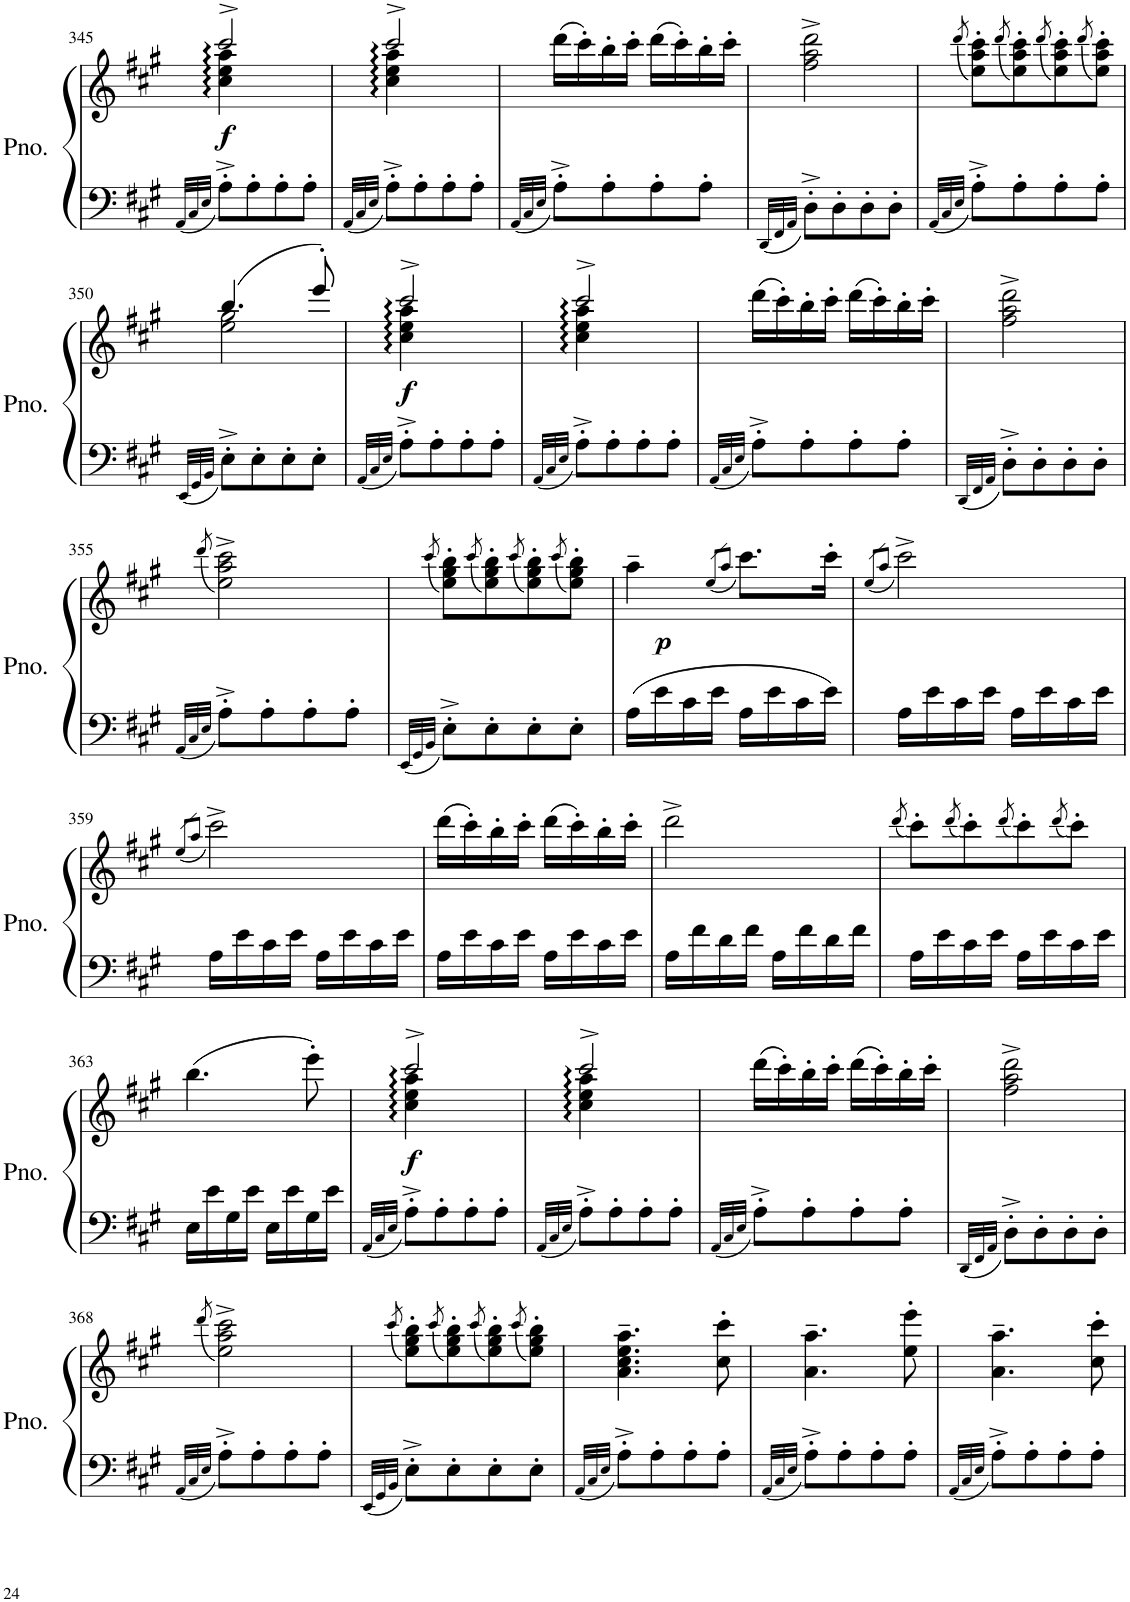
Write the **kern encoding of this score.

**kern	**kern	**dynam
*part1	*part1	*part1
*staff2	*staff1	*staff1/2
*I"Piano	*	*
*I'Pno.	*	*
!!LO:PB:g=z
*clefF4	*clefG2	*
*k[f#c#g#]	*k[f#c#g#]	*
*M2/4	*M2/4	*
=345	=345	=345
32qAA/LLL	.	.
32qC#/	.	.
32qE/JJJ	.	.
*	*^	*
!	!	!	!LO:DY:b
8A'^\L	2ccc#^/	4cc#\^ 4ee\^ 4aa\^	f
8A'\	.	.	.
8A'\	.	4ryy	.
8A'\J	.	.	.
=346	=346	=346	=346
32qAA/LLL	.	.	.
32qC#/	.	.	.
32qE/JJJ	.	.	.
8A'^\L	2ccc#^/	4cc#\^ 4ee\^ 4aa\^	.
8A'\	.	.	.
8A'\	.	4ryy	.
8A'\J	.	.	.
*	*v	*v	*
=347	=347	=347
32qAA/LLL	.	.
32qC#/	.	.
32qE/JJJ	.	.
8A'^\L	(16ddd\LL	.
.	16ccc#'\)	.
8A'\	16bb'\	.
.	16ccc#'\JJ	.
8A'\	(16ddd\LL	.
.	16ccc#'\)	.
8A'\J	16bb'\	.
.	16ccc#'\JJ	.
=348	=348	=348
32qDD/LLL	.	.
32qFF#/	.	.
32qAA/JJJ	.	.
8D'^\L	2ff#\^ 2aa\^ 2ddd\^	.
8D'\	.	.
8D'\	.	.
8D'\J	.	.
=349	=349	=349
32qAA/LLL	.	.
32qC#/	.	.
32qE/JJJ	(8qddd/	.
8A'^\L	8ee\' 8aa\' 8ccc#\'L)	.
.	(8qddd/	.
8A'\	8ee\' 8aa\' 8ccc#\')	.
.	(8qddd/	.
8A'\	8ee\' 8aa\' 8ccc#\')	.
.	(8qddd/	.
8A'\J	8ee\' 8aa\' 8ccc#\'J)	.
!!LO:LB:g=z
=350	=350	=350
32qEE/LLL	.	.
32qGG#/	.	.
32qBB/JJJ	.	.
*	*^	*
8E'^\L	(4.bb/	2ee\ 2gg#\	.
8E'\	.	.	.
8E'\	.	.	.
8E'\J	8eee'/)	.	.
=351	=351	=351	=351
32qAA/LLL	.	.	.
32qC#/	.	.	.
32qE/JJJ	.	.	.
!	!	!	!LO:DY:b
8A'^\L	2ccc#^/	4cc#\^ 4ee\^ 4aa\^	f
8A'\	.	.	.
8A'\	.	4ryy	.
8A'\J	.	.	.
=352	=352	=352	=352
32qAA/LLL	.	.	.
32qC#/	.	.	.
32qE/JJJ	.	.	.
8A'^\L	2ccc#^/	4cc#\^< 4ee\^< 4aa\^<	.
8A'\	.	.	.
8A'\	.	4ryy	.
8A'\J	.	.	.
*	*v	*v	*
=353	=353	=353
32qAA/LLL	.	.
32qC#/	.	.
32qE/JJJ	.	.
8A'^\L	(16ddd\LL	.
.	16ccc#'\)	.
8A'\	16bb'\	.
.	16ccc#'\JJ	.
8A'\	(16ddd\LL	.
.	16ccc#'\)	.
8A'\J	16bb'\	.
.	16ccc#'\JJ	.
=354	=354	=354
32qDD/LLL	.	.
32qFF#/	.	.
32qAA/JJJ	.	.
8D'^\L	2ff#\^ 2aa\^ 2ddd\^	.
8D'\	.	.
8D'\	.	.
8D'\J	.	.
!!LO:LB:g=z
=355	=355	=355
32qAA/LLL	.	.
32qC#/	.	.
32qE/JJJ	(8qddd/	.
8A'^\L	2ee\^ 2aa\^ 2ccc#\^)	.
8A'\	.	.
8A'\	.	.
8A'\J	.	.
=356	=356	=356
32qEE/LLL	.	.
32qGG#/	.	.
32qBB/JJJ	(8qccc#/	.
8E'^\L	8ee\' 8gg#\' 8bb\'L)	.
.	(8qccc#/	.
8E'\	8ee\' 8gg#\' 8bb\')	.
.	(8qccc#/	.
8E'\	8ee\' 8gg#\' 8bb\')	.
.	(8qccc#/	.
8E'\J	8ee\' 8gg#\' 8bb\'J)	.
=357	=357	=357
*	*^	*
16A\LL	4aa~\	16ryy	.
!	!	!	!LO:DY:b
16e\	.	4..ryy	p
16c#\	.	.	.
16e\JJ	.	.	.
.	(8qee/L	.	.
.	8qaa/J	.	.
16A\LL	8.ccc#\L)	.	.
16e\	.	.	.
16c#\	.	.	.
16e\JJ	16ccc#'\Jk	.	.
*	*v	*v	*
=358	=358	=358
.	(8qee/L	.
.	8qaa/J	.
16A\LL	2ccc#^\)	.
16e\	.	.
16c#\	.	.
16e\JJ	.	.
16A\LL	.	.
16e\	.	.
16c#\	.	.
16e\JJ	.	.
!!LO:LB:g=z
=359	=359	=359
.	(8qee/L	.
.	8qaa/J	.
16A\LL	2ccc#^\)	.
16e\	.	.
16c#\	.	.
16e\JJ	.	.
16A\LL	.	.
16e\	.	.
16c#\	.	.
16e\JJ	.	.
=360	=360	=360
16A\LL	(16ddd\LL	.
16e\	16ccc#'\)	.
16c#\	16bb'\	.
16e\JJ	16ccc#'\JJ	.
16A\LL	(16ddd\LL	.
16e\	16ccc#'\)	.
16c#\	16bb'\	.
16e\JJ	16ccc#'\JJ	.
=361	=361	=361
16A\LL	2ddd^\	.
16f#\	.	.
16d\	.	.
16f#\JJ	.	.
16A\LL	.	.
16f#\	.	.
16d\	.	.
16f#\JJ	.	.
=362	=362	=362
.	(8qddd/	.
16A\LL	8ccc#'\L)	.
16e\	.	.
.	(8qddd/	.
16c#\	8ccc#'\)	.
16e\JJ	.	.
.	(8qddd/	.
16A\LL	8ccc#'\)	.
16e\	.	.
.	(8qddd/	.
16c#\	8ccc#'\J)	.
16e\JJ	.	.
!!LO:LB:g=z
=363	=363	=363
16E\LL	(4.bb\	.
16e\	.	.
16G#\	.	.
16e\JJ	.	.
16E\LL	.	.
16e\	.	.
16G#\	8eee'\)	.
16e\JJ	.	.
=364	=364	=364
32qAA/LLL	.	.
32qC#/	.	.
32qE/JJJ	.	.
*	*^	*
!	!	!	!LO:DY:b
8A'^\L	2ccc#^/	4cc#\^ 4ee\^ 4aa\^	f
8A'\	.	.	.
8A'\	.	4ryy	.
8A'\J	.	.	.
=365	=365	=365	=365
32qAA/LLL	.	.	.
32qC#/	.	.	.
32qE/JJJ	.	.	.
8A'^\L	2ccc#^/	4cc#\^ 4ee\^ 4aa\^	.
8A'\	.	.	.
8A'\	.	4ryy	.
8A'\J	.	.	.
*	*v	*v	*
=366	=366	=366
32qAA/LLL	.	.
32qC#/	.	.
32qE/JJJ	.	.
8A'^\L	(16ddd\LL	.
.	16ccc#'\)	.
8A'\	16bb'\	.
.	16ccc#'\JJ	.
8A'\	(16ddd\LL	.
.	16ccc#'\)	.
8A'\J	16bb'\	.
.	16ccc#'\JJ	.
=367	=367	=367
32qDD/LLL	.	.
32qFF#/	.	.
32qAA/JJJ	.	.
8D'^\L	2ff#\^ 2aa\^ 2ddd\^	.
8D'\	.	.
8D'\	.	.
8D'\J	.	.
!!LO:LB:g=z
=368	=368	=368
32qAA/LLL	.	.
32qC#/	.	.
32qE/JJJ	(8qddd/	.
8A'^\L	2ee\^ 2aa\^ 2ccc#\^)	.
8A'\	.	.
8A'\	.	.
8A'\J	.	.
=369	=369	=369
32qEE/LLL	.	.
32qGG#/	.	.
32qBB/JJJ	(8qccc#/	.
8E'^\L	8ee\' 8gg#\' 8bb\'L)	.
.	(8qccc#/	.
8E'\	8ee\' 8gg#\' 8bb\')	.
.	(8qccc#/	.
8E'\	8ee\' 8gg#\' 8bb\')	.
.	(8qccc#/	.
8E'\J	8ee\' 8gg#\' 8bb\'J)	.
=370	=370	=370
32qAA/LLL	.	.
32qC#/	.	.
32qE/JJJ	.	.
8A'^\L	4.a\~ 4.cc#\~ 4.ee\~ 4.aa\~	.
8A'\	.	.
8A'\	.	.
8A'\J	8cc#\' 8ccc#\'	.
=371	=371	=371
32qAA/LLL	.	.
32qC#/	.	.
32qE/JJJ	.	.
8A'^\L	4.a\~ 4.aa\~	.
8A'\	.	.
8A'\	.	.
8A'\J	8ee\' 8eee\'	.
=372	=372	=372
32qAA/LLL	.	.
32qC#/	.	.
32qE/JJJ	.	.
8A'^\L	4.a\~ 4.aa\~	.
8A'\	.	.
8A'\	.	.
8A'\J	8cc#\' 8ccc#\'	.
=	=	=
*-	*-	*-
